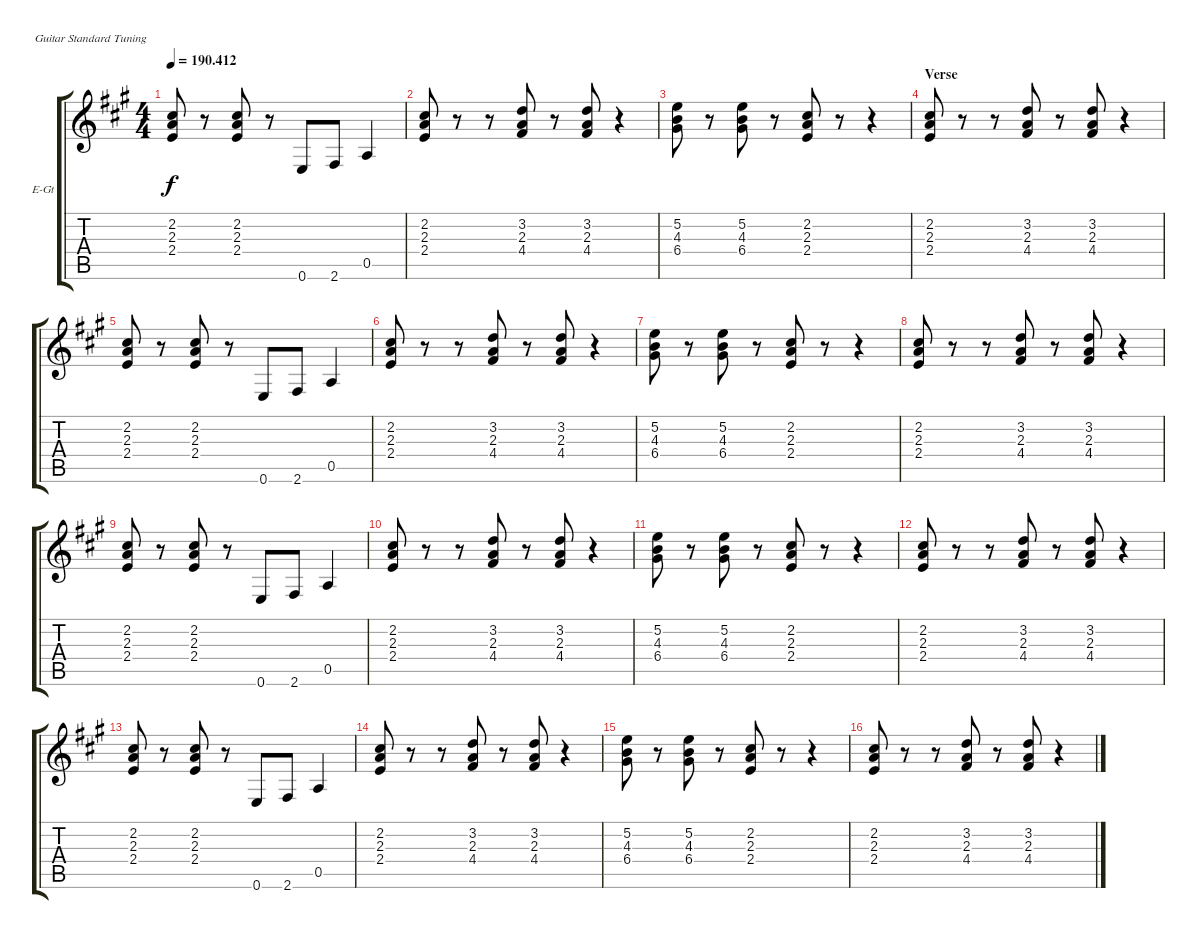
\defaultSystemsLayout 4
\bracketExtendMode groupsimilarinstruments
\firstSystemTrackNameOrientation horizontal
\otherSystemsTrackNameOrientation horizontal
\track ("Gtr. 3 (elec.)" "E-Gt") {instrument electricguitarclean}
\staff {score tabs}
\tuning (E4 B3 G3 D3 A2 E2)
\ts (4 4)
\tempo
190.412
\accidentals auto
\clef g2
\ottava regular
\simile none
\ks a
(2.2 2.3 2.4).8{dy f} r.8 (2.4 2.2 2.3).8 r.8 0.6.8 2.6.8 0.5.4 |
(2.4 2.3 2.2).8 r.8 r.8 (3.2 2.3 4.4).8 r.8 (4.4 2.3 3.2).8 r.4 |
(5.2 4.3 6.4).8 r.8 (6.4 4.3 5.2).8 r.8 (2.2 2.3 2.4).8 r.8 r.4 |
\section ("" "Verse")
(2.4 2.3 2.2).8 r.8 r.8 (3.2 2.3 4.4).8 r.8 (4.4 2.3 3.2).8 r.4 |
(2.2 2.3 2.4).8 r.8 (2.4 2.3 2.2).8 r.8 0.6.8 2.6.8 0.5.4 |
(2.4 2.3 2.2).8 r.8 r.8 (3.2 2.3 4.4).8 r.8 (4.4 2.3 3.2).8 r.4 |
(5.2 4.3 6.4).8 r.8 (6.4 4.3 5.2).8 r.8 (2.2 2.3 2.4).8 r.8 r.4 |
(2.4 2.3 2.2).8 r.8 r.8 (3.2 2.3 4.4).8 r.8 (4.4 2.3 3.2).8 r.4 |
(2.2 2.3 2.4).8 r.8 (2.4 2.3 2.2).8 r.8 0.6.8 2.6.8 0.5.4 |
(2.4 2.3 2.2).8 r.8 r.8 (3.2 2.3 4.4).8 r.8 (4.4 2.3 3.2).8 r.4 |
(5.2 4.3 6.4).8 r.8 (6.4 4.3 5.2).8 r.8 (2.2 2.3 2.4).8 r.8 r.4 |
(2.4 2.3 2.2).8 r.8 r.8 (3.2 2.3 4.4).8 r.8 (4.4 2.3 3.2).8 r.4 |
(2.2 2.3 2.4).8 r.8 (2.4 2.3 2.2).8 r.8 0.6.8 2.6.8 0.5.4 |
(2.4 2.3 2.2).8 r.8 r.8 (3.2 2.3 4.4).8 r.8 (4.4 2.3 3.2).8 r.4 |
(5.2 4.3 6.4).8 r.8 (6.4 4.3 5.2).8 r.8 (2.2 2.3 2.4).8 r.8 r.4 |
(2.4 2.3 2.2).8 r.8 r.8 (3.2 2.3 4.4).8 r.8 (4.4 2.3 3.2).8 r.4
